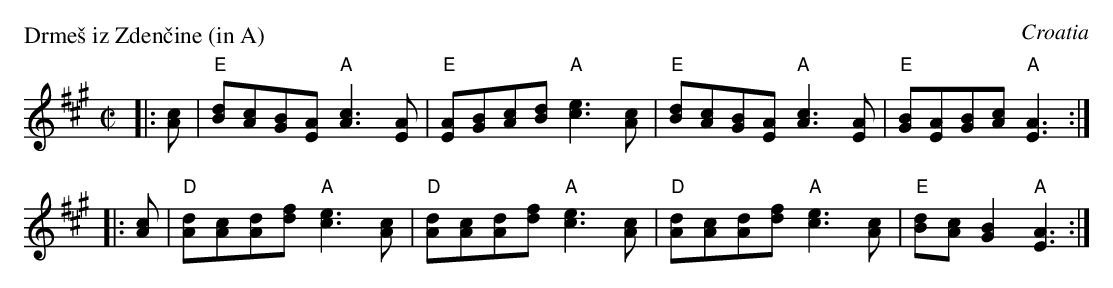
X:1
P: Drme\vs iz Zden\vcine (in A)
O: Croatia
M: C|
L: 1/8
K: A
|: [cA] \
| "E"[dB][cA][BG][AE] "A"[c3A3][AE] | "E"[AE][BG][cA][dB] "A"[e3c3][cA] \
| "E"[dB][cA][BG][AE] "A"[c3A3][AE] | "E"[BG][AE][BG][cA] "A"[A3E3] :|
|: [cA] \
| "D"[dA][cA][dA][fd] "A"[e3c3][cA] | "D"[dA][cA][dA][fd] "A"[e3c3][cA] \
| "D"[dA][cA][dA][fd] "A"[e3c3][cA] | "E"[dB][cA][B2G2] "A"[A3E3] :|
